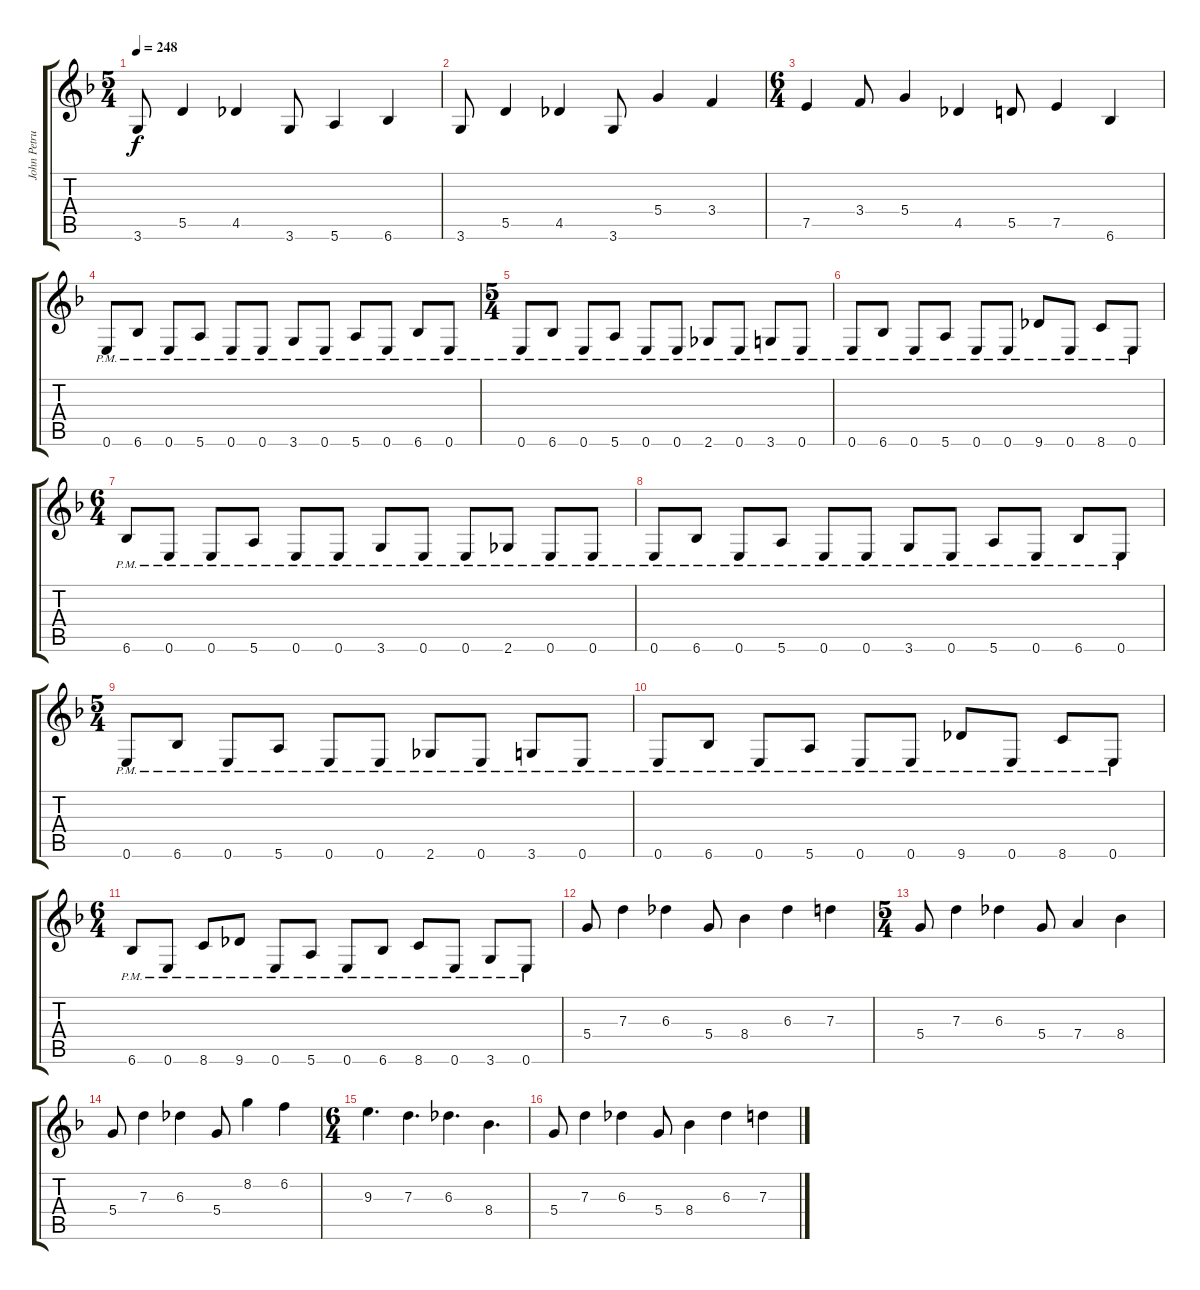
\track ("John Petrucci Gtr. 1" "John Petru") {instrument distortionguitar}
\staff {score tabs}
\tuning (E4 B3 G3 D3 A2 E2) {hide}
\ts (5 4)
\tempo 248
\clef g2
\ks dminor
3.6.8{dy f} 5.5.4 4.5.4 3.6.8 5.6.4 6.6.4 |
3.6.8 5.5.4 4.5.4 3.6.8 5.4.4 3.4.4 |
\ts (6 4)
7.5.4 3.4.8 5.4.4 4.5.4 5.5.8 7.5.4 6.6.4 |
0.6{pm}.8 6.6{pm}.8 0.6{pm}.8 5.6{pm}.8 0.6{pm}.8 0.6{pm}.8 3.6{pm}.8 0.6{pm}.8 5.6{pm}.8 0.6{pm}.8 6.6{pm}.8 0.6{pm}.8 |
\ts (5 4)
0.6{pm}.8 6.6{pm}.8 0.6{pm}.8 5.6{pm}.8 0.6{pm}.8 0.6{pm}.8 2.6{pm}.8 0.6{pm}.8 3.6{pm}.8 0.6{pm}.8 |
0.6{pm}.8 6.6{pm}.8 0.6{pm}.8 5.6{pm}.8 0.6{pm}.8 0.6{pm}.8 9.6{pm}.8 0.6{pm}.8 8.6{pm}.8 0.6{pm}.8 |
\ts (6 4)
6.6{pm}.8 0.6{pm}.8 0.6{pm}.8 5.6{pm}.8 0.6{pm}.8 0.6{pm}.8 3.6{pm}.8 0.6{pm}.8 0.6{pm}.8 2.6{pm}.8 0.6{pm}.8 0.6{pm}.8 |
0.6{pm}.8 6.6{pm}.8 0.6{pm}.8 5.6{pm}.8 0.6{pm}.8 0.6{pm}.8 3.6{pm}.8 0.6{pm}.8 5.6{pm}.8 0.6{pm}.8 6.6{pm}.8 0.6{pm}.8 |
\ts (5 4)
0.6{pm}.8 6.6{pm}.8 0.6{pm}.8 5.6{pm}.8 0.6{pm}.8 0.6{pm}.8 2.6{pm}.8 0.6{pm}.8 3.6{pm}.8 0.6{pm}.8 |
0.6{pm}.8 6.6{pm}.8 0.6{pm}.8 5.6{pm}.8 0.6{pm}.8 0.6{pm}.8 9.6{pm}.8 0.6{pm}.8 8.6{pm}.8 0.6{pm}.8 |
\ts (6 4)
6.6{pm}.8 0.6{pm}.8 8.6{pm}.8 9.6{pm}.8 0.6{pm}.8 5.6{pm}.8 0.6{pm}.8 6.6{pm}.8 8.6{pm}.8 0.6{pm}.8 3.6{pm}.8 0.6{pm}.8 |
5.4.8 7.3.4 6.3.4 5.4.8 8.4.4 6.3.4 7.3.4 |
\ts (5 4)
5.4.8 7.3.4 6.3.4 5.4.8 7.4.4 8.4.4 |
5.4.8 7.3.4 6.3.4 5.4.8 8.2.4 6.2.4 |
\ts (6 4)
9.3.4{d} 7.3.4{d} 6.3.4{d} 8.4.4{d} |
5.4.8 7.3.4 6.3.4 5.4.8 8.4.4 6.3.4 7.3.4
